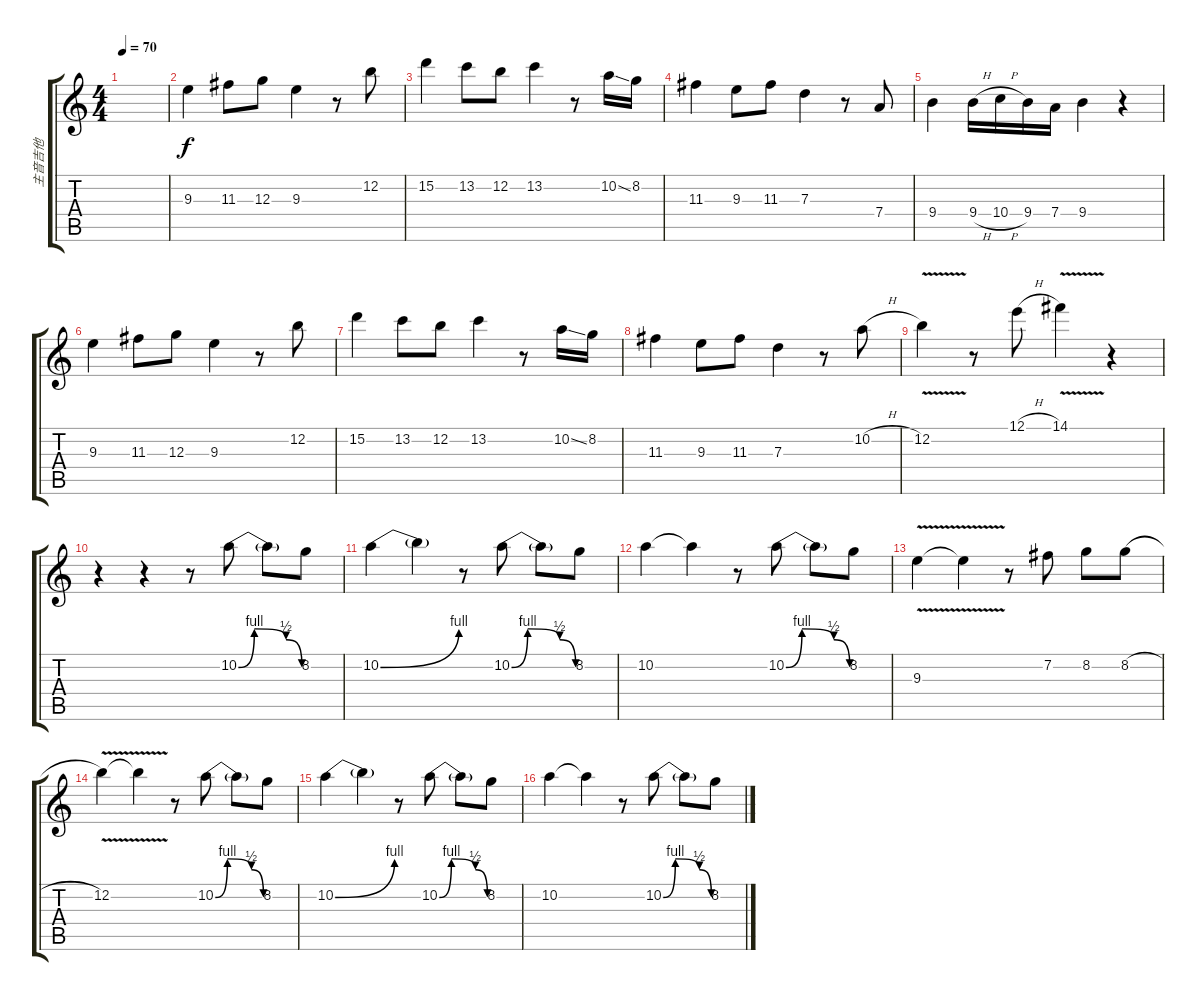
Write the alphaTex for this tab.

\track ("主音吉他" "主音吉他") {instrument acousticguitarsteel}
\staff {score tabs}
\tuning (E4 B3 G3 D3 A2 E2) {hide}
\ts (4 4)
\tempo 70
\clef g2
\ks c
|
9.3.4 11.3.8 12.3.8 9.3.4 r.8 12.2.8 |
15.2.4 13.2.8 12.2.8 13.2.4 r.8 10.2{ss}.16 8.2.16 |
11.3.4 9.3.8 11.3.8 7.3.4 r.8 7.4.8 |
9.4.4 9.4{h}.16 10.4{h}.16 9.4.16 7.4.16 9.4.4 r.4 |
9.3.4 11.3.8 12.3.8 9.3.4 r.8 12.2.8 |
15.2.4 13.2.8 12.2.8 13.2.4 r.8 10.2{ss}.16 8.2.16 |
11.3.4 9.3.8 11.3.8 7.3.4 r.8 10.2{h}.8 |
12.2{v}.4 r.8 12.1{h}.8 14.1{v}.4 r.4 |
r.4 r.4 r.8 10.2{be (custom 0 0 15 4 45 2 60 0)}.8 10.2{t}.8 8.2.8 |
10.2{be (bend 0 0 60 4)}.4 10.2{t}.4 r.8 10.2{be (custom 0 0 15 4 45 2 60 0)}.8 10.2{t}.8 8.2.8 |
10.2.4 10.2{t}.4 r.8 10.2{be (custom 0 0 15 4 45 2 60 0)}.8 10.2{t}.8 8.2.8 |
9.3{v}.4 9.3{t}.4 r.8 7.2.8 8.2.8 8.2{h}.8 |
12.2{v}.4 12.2{t}.4 r.8 10.2{be (custom 0 0 15 4 45 2 60 0)}.8 10.2{t}.8 8.2.8 |
10.2{be (bend 0 0 60 4)}.4 10.2{t}.4 r.8 10.2{be (custom 0 0 15 4 45 2 60 0)}.8 10.2{t}.8 8.2.8 |
10.2.4 10.2{t}.4 r.8 10.2{be (custom 0 0 15 4 45 2 60 0)}.8 10.2{t}.8 8.2.8
